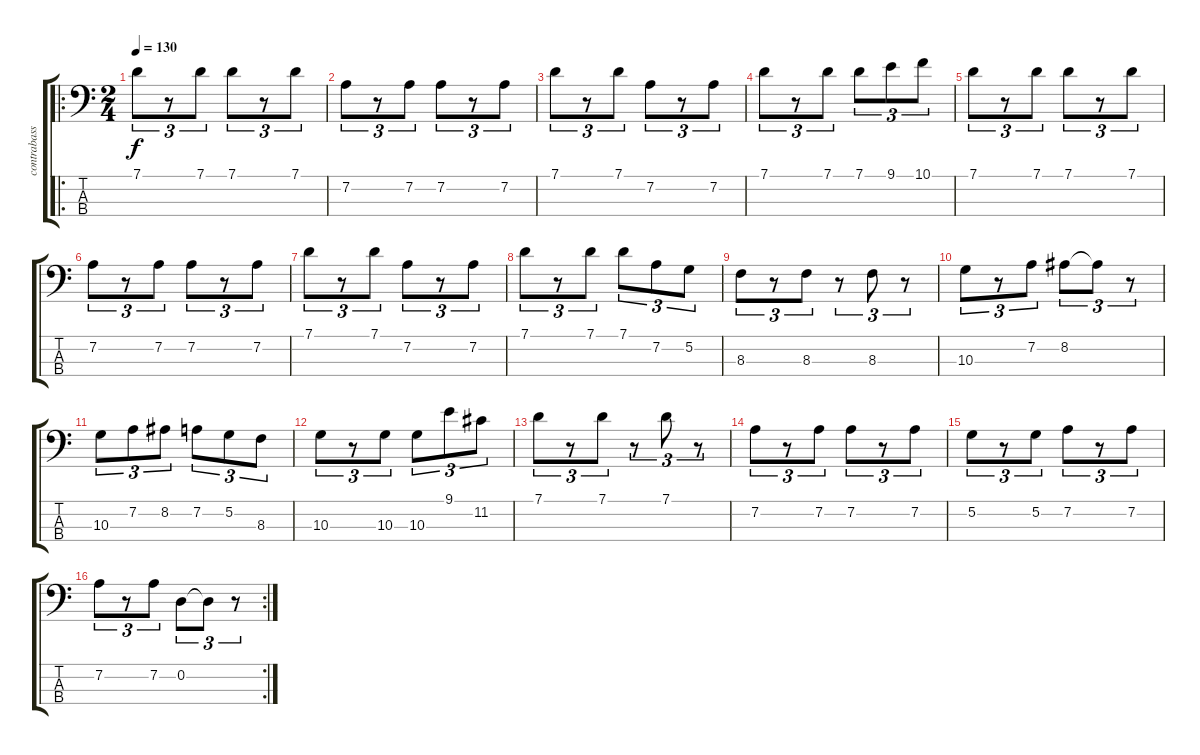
\track ("contrabass" "contrabass") {instrument contrabass}
\staff {score tabs}
\tuning (G2 D2 A1 E1) {hide}
\ro
\ts (2 4)
\tempo 130
\clef f4
\ks c
7.1.8{tu (3 2) dy f instrument contrabass} r.8{tu (3 2)} 7.1.8{tu (3 2)} 7.1.8{tu (3 2)} r.8{tu (3 2)} 7.1.8{tu (3 2)} |
7.2.8{tu (3 2)} r.8{tu (3 2)} 7.2.8{tu (3 2)} 7.2.8{tu (3 2)} r.8{tu (3 2)} 7.2.8{tu (3 2)} |
7.1.8{tu (3 2)} r.8{tu (3 2)} 7.1.8{tu (3 2)} 7.2.8{tu (3 2)} r.8{tu (3 2)} 7.2.8{tu (3 2)} |
7.1.8{tu (3 2)} r.8{tu (3 2)} 7.1.8{tu (3 2)} 7.1.8{tu (3 2)} 9.1.8{tu (3 2)} 10.1.8{tu (3 2)} |
7.1.8{tu (3 2)} r.8{tu (3 2)} 7.1.8{tu (3 2)} 7.1.8{tu (3 2)} r.8{tu (3 2)} 7.1.8{tu (3 2)} |
7.2.8{tu (3 2)} r.8{tu (3 2)} 7.2.8{tu (3 2)} 7.2.8{tu (3 2)} r.8{tu (3 2)} 7.2.8{tu (3 2)} |
7.1.8{tu (3 2)} r.8{tu (3 2)} 7.1.8{tu (3 2)} 7.2.8{tu (3 2)} r.8{tu (3 2)} 7.2.8{tu (3 2)} |
7.1.8{tu (3 2)} r.8{tu (3 2)} 7.1.8{tu (3 2)} 7.1.8{tu (3 2)} 7.2.8{tu (3 2)} 5.2.8{tu (3 2)} |
8.3.8{tu (3 2)} r.8{tu (3 2)} 8.3.8{tu (3 2)} r.8{tu (3 2)} 8.3.8{tu (3 2)} r.8{tu (3 2)} |
10.3.8{tu (3 2)} r.8{tu (3 2)} 7.2.8{tu (3 2)} 8.2.8{tu (3 2)} 8.2{t}.8{tu (3 2)} r.8{tu (3 2)} |
10.3.8{tu (3 2)} 7.2.8{tu (3 2)} 8.2.8{tu (3 2)} 7.2.8{tu (3 2)} 5.2.8{tu (3 2)} 8.3.8{tu (3 2)} |
10.3.8{tu (3 2)} r.8{tu (3 2)} 10.3.8{tu (3 2)} 10.3.8{tu (3 2)} 9.1.8{tu (3 2)} 11.2.8{tu (3 2)} |
7.1.8{tu (3 2)} r.8{tu (3 2)} 7.1.8{tu (3 2)} r.8{tu (3 2)} 7.1.8{tu (3 2)} r.8{tu (3 2)} |
7.2.8{tu (3 2)} r.8{tu (3 2)} 7.2.8{tu (3 2)} 7.2.8{tu (3 2)} r.8{tu (3 2)} 7.2.8{tu (3 2)} |
5.2.8{tu (3 2)} r.8{tu (3 2)} 5.2.8{tu (3 2)} 7.2.8{tu (3 2)} r.8{tu (3 2)} 7.2.8{tu (3 2)} |
\rc 2
7.2.8{tu (3 2)} r.8{tu (3 2)} 7.2.8{tu (3 2)} 0.2.8{tu (3 2)} 0.2{t}.8{tu (3 2)} r.8{tu (3 2)}
